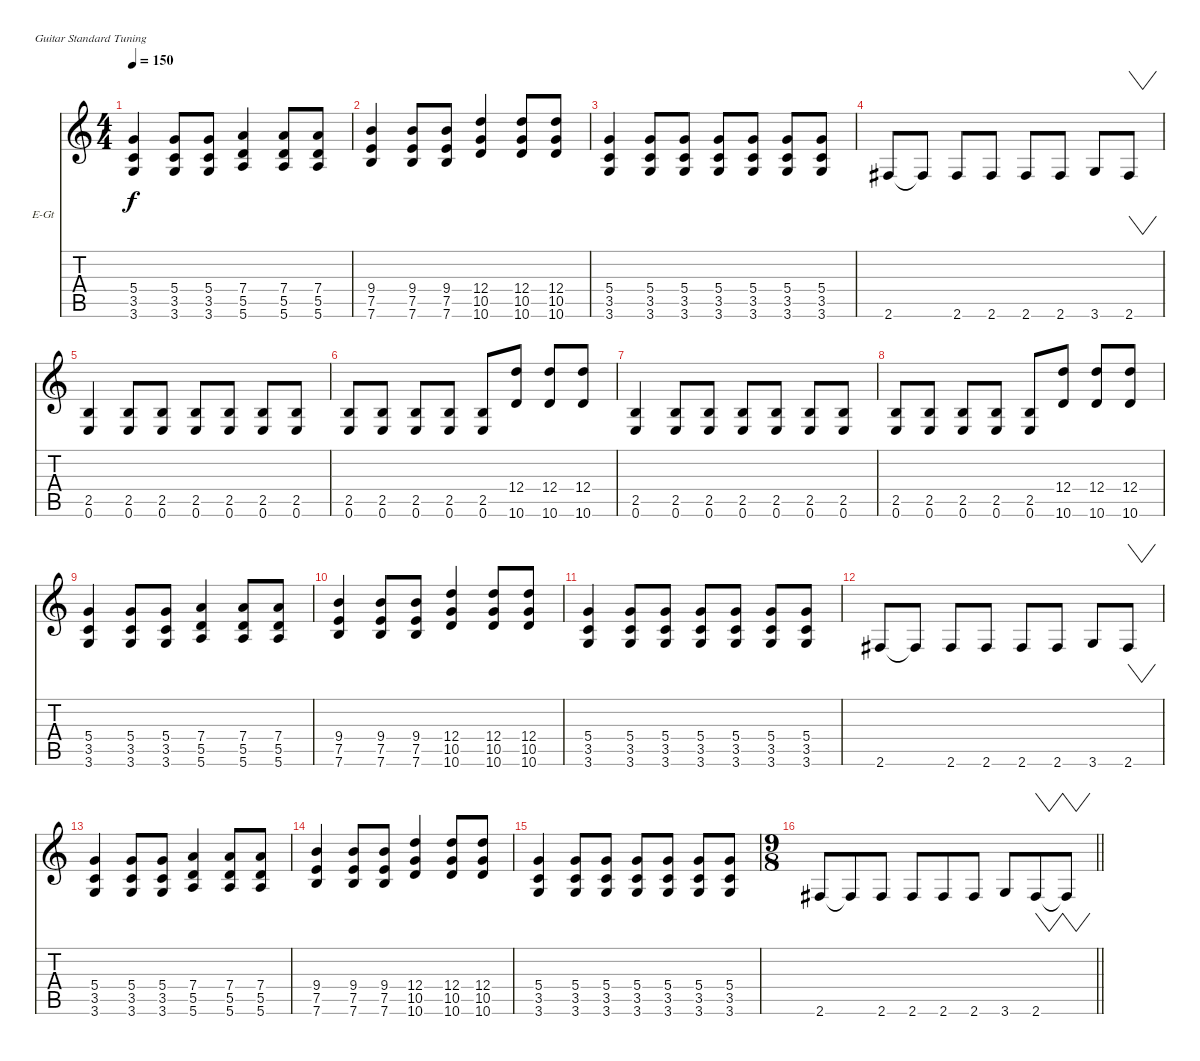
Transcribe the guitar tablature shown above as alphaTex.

\bracketExtendMode nobrackets
\firstSystemTrackNameOrientation horizontal
\otherSystemsTrackNameOrientation horizontal
\track ("Rhythm Guitar" "E-Gt") {instrument electricguitarclean}
\staff {score tabs}
\tuning (E4 B3 G3 D3 A2 E2)
\ts (4 4)
\tempo 150
\clef g2
\scale
0.333333
\ks c
(5.4 3.5 3.6).4{dy f} (5.4 3.5 3.6).8 (5.4 3.5 3.6).8 (7.4 5.5 5.6).4 (7.4 5.5 5.6).8 (7.4 5.5 5.6).8 |
\scale
0.333333 (9.4 7.5 7.6).4 (9.4 7.5 7.6).8 (9.4 7.5 7.6).8 (12.4 10.5 10.6).4 (12.4 10.5 10.6).8 (12.4 10.5 10.6).8 |
\scale
0.333333 (5.4 3.5 3.6).4 (5.4 3.5 3.6).8 (5.4 3.5 3.6).8 (5.4 3.5 3.6).8 (5.4 3.5 3.6).8 (5.4 3.5 3.6).8 (5.4 3.5 3.6).8 |
\scale
0.333333 2.6.8 2.6{t}.8 2.6.8 2.6.8 2.6.8 2.6.8 3.6.8 2.6.8{vw} |
\scale
0.333333 (2.5 0.6).4 (2.5 0.6).8 (2.5 0.6).8 (2.5 0.6).8 (2.5 0.6).8 (2.5 0.6).8 (2.5 0.6).8 |
\scale
0.333333 (2.5 0.6).8 (2.5 0.6).8 (2.5 0.6).8 (2.5 0.6).8 (2.5 0.6).8 (12.4 10.6).8 (12.4 10.6).8 (12.4 10.6).8 |
\scale
0.333333 (2.5 0.6).4 (2.5 0.6).8 (2.5 0.6).8 (2.5 0.6).8 (2.5 0.6).8 (2.5 0.6).8 (2.5 0.6).8 |
\scale
0.333333 (2.5 0.6).8 (2.5 0.6).8 (2.5 0.6).8 (2.5 0.6).8 (2.5 0.6).8 (12.4 10.6).8 (12.4 10.6).8 (12.4 10.6).8 |
\scale
0.333333 (5.4 3.5 3.6).4 (5.4 3.5 3.6).8 (5.4 3.5 3.6).8 (7.4 5.5 5.6).4 (7.4 5.5 5.6).8 (7.4 5.5 5.6).8 |
\scale
0.333333 (9.4 7.5 7.6).4 (9.4 7.5 7.6).8 (9.4 7.5 7.6).8 (12.4 10.5 10.6).4 (12.4 10.5 10.6).8 (12.4 10.5 10.6).8 |
\scale
0.333333 (5.4 3.5 3.6).4 (5.4 3.5 3.6).8 (5.4 3.5 3.6).8 (5.4 3.5 3.6).8 (5.4 3.5 3.6).8 (5.4 3.5 3.6).8 (5.4 3.5 3.6).8 |
\scale
0.333333 2.6.8 2.6{t}.8 2.6.8 2.6.8 2.6.8 2.6.8 3.6.8 2.6.8{vw} |
\scale
0.333333 (5.4 3.5 3.6).4 (5.4 3.5 3.6).8 (5.4 3.5 3.6).8 (7.4 5.5 5.6).4 (7.4 5.5 5.6).8 (7.4 5.5 5.6).8 |
\scale
0.295238 (9.4 7.5 7.6).4 (9.4 7.5 7.6).8 (9.4 7.5 7.6).8 (12.4 10.5 10.6).4 (12.4 10.5 10.6).8 (12.4 10.5 10.6).8 |
\scale
0.295238 (5.4 3.5 3.6).4 (5.4 3.5 3.6).8 (5.4 3.5 3.6).8 (5.4 3.5 3.6).8 (5.4 3.5 3.6).8 (5.4 3.5 3.6).8 (5.4 3.5 3.6).8 |
\ts (9 8)
\beaming (8 3 3 3)
\scale
0.409524
\barLineRight lightlight
2.6.8 2.6{t}.8 2.6.8 2.6.8 2.6.8 2.6.8 3.6.8 2.6.8{vw} 2.6{t}.8{vw}
